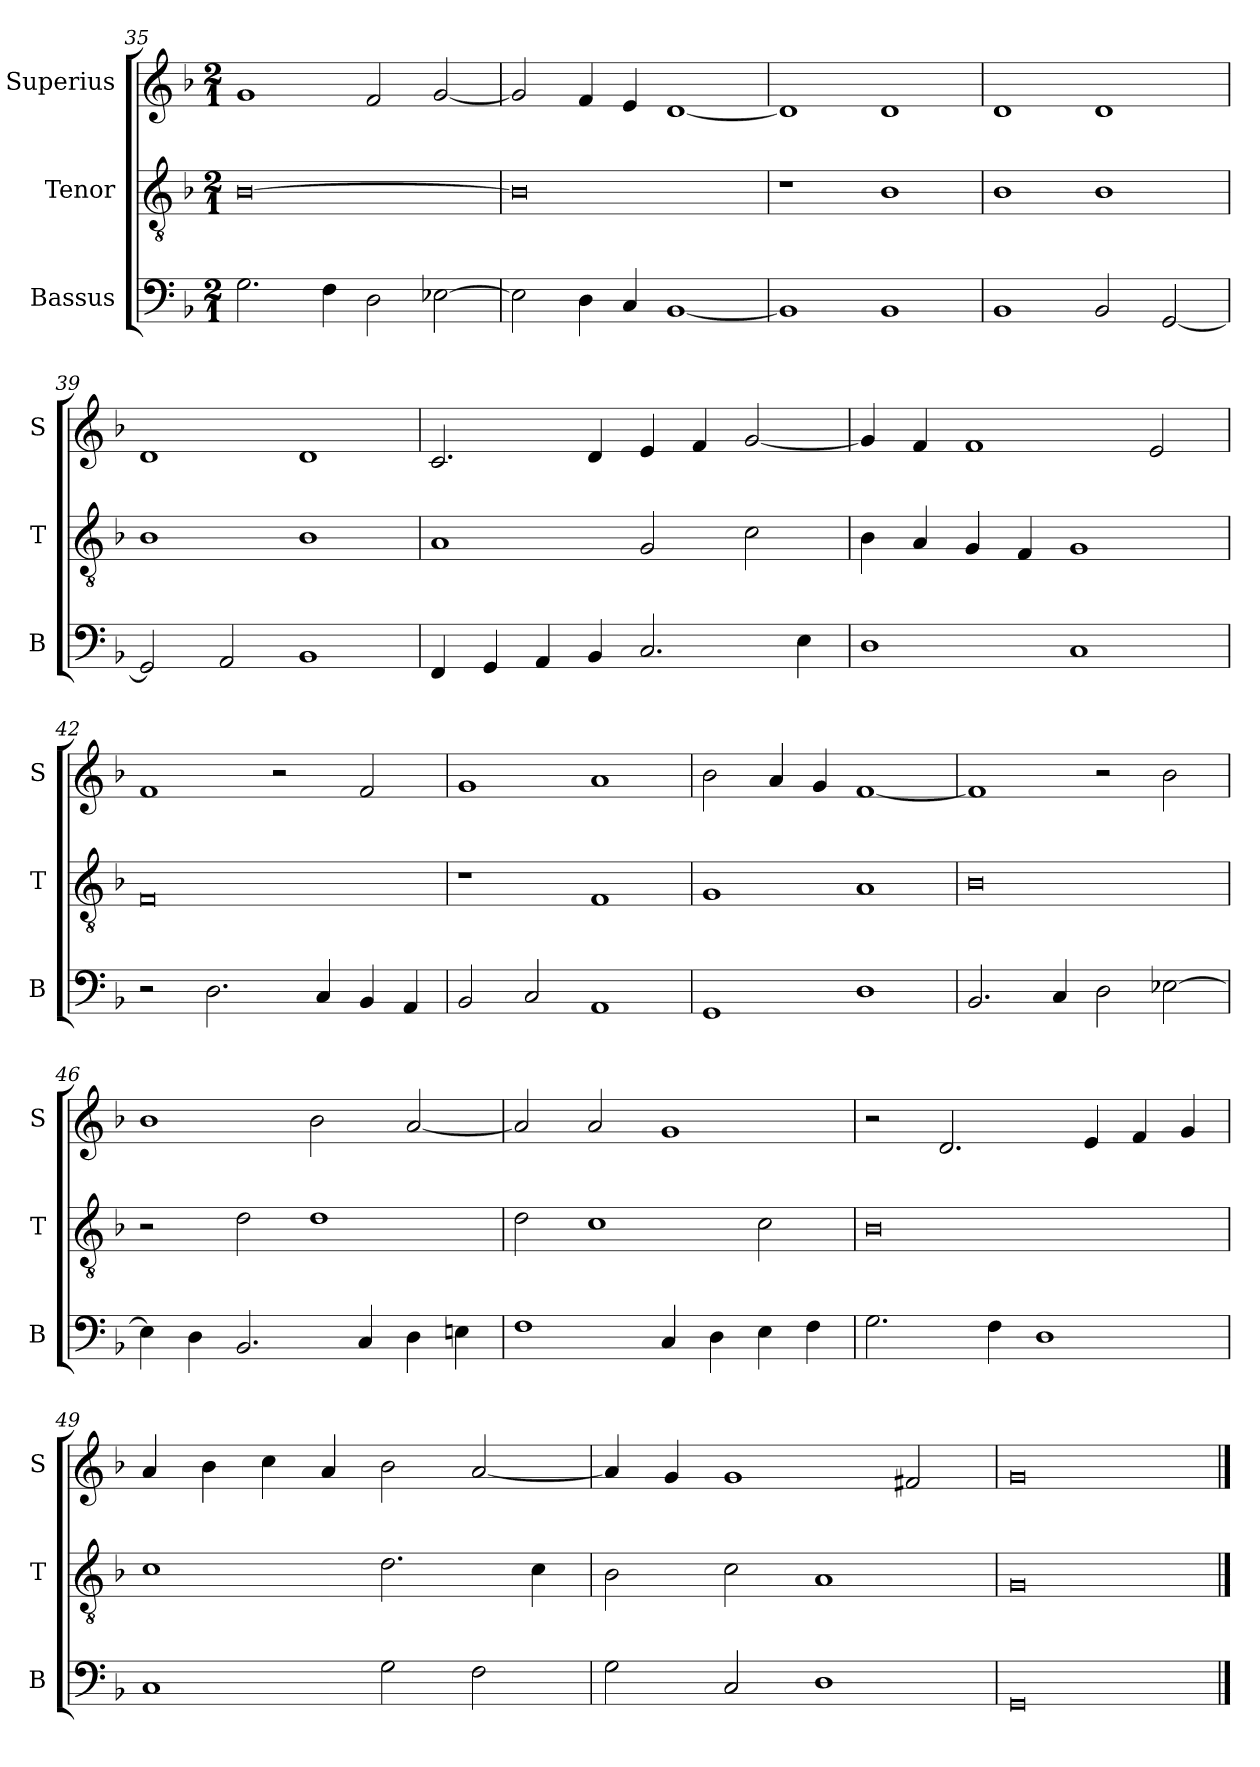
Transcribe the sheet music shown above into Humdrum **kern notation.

**kern	**kern	**kern
*part3	*part2	*part1
*staff3	*staff2	*staff1
*I"Bassus	*I"Tenor	*I"Superius
*I'B	*I'T	*I'S
*clefF4	*clefGv2	*clefG2
*k[b-]	*k[b-]	*k[b-]
*M2/1	*M2/1	*M2/1
=35	=35	=35
2.G	[0B-	1g
4F	.	.
2D	.	2f
[2E-X	.	[2g
=36	=36	=36
2E-]	0B-]	2g]
4D	.	4f
4C	.	4e
[1BB-	.	[1d
=37	=37	=37
1BB-]	1r	1d]
1BB-	1B-	1d
=38	=38	=38
1BB-	1B-	1d
2BB-	1B-	1d
[2GG	.	.
=39	=39	=39
2GG]	1B-	1d
2AA	.	.
1BB-	1B-	1d
=40	=40	=40
4FF	1A	2.c
4GG	.	.
4AA	.	.
4BB-	.	4d
2.C	2G	4e
.	.	4f
.	2c	[2g
4E	.	.
=41	=41	=41
1D	4B-	4g]
.	4A	4f
.	4G	1f
.	4F	.
1C	1G	.
.	.	2e
=42	=42	=42
2r	0F	1f
2.D	.	.
.	.	2r
4C	.	.
4BB-	.	2f
4AA	.	.
=43	=43	=43
2BB-	1r	1g
2C	.	.
1AA	1F	1a
=44	=44	=44
1GG	1G	2b-
.	.	4a
.	.	4g
1D	1A	[1f
=45	=45	=45
2.BB-	0B-	1f]
4C	.	.
2D	.	2r
[2E-X	.	2b-
=46	=46	=46
4E-]	2r	1b-
4D	.	.
2.BB-	2d	.
.	1d	2b-
4C	.	.
4D	.	[2a
4En	.	.
=47	=47	=47
1F	2d	2a]
.	1c	2a
4C	.	1g
4D	.	.
4E	2c	.
4F	.	.
=48	=48	=48
2.G	0B-	2r
.	.	2.d
4F	.	.
1D	.	.
.	.	4e
.	.	4f
.	.	4g
=49	=49	=49
1C	1c	4a
.	.	4b-
.	.	4cc
.	.	4a
2G	2.d	2b-
2F	.	[2a
.	4c	.
=50	=50	=50
2G	2B-	4a]
.	.	4g
2C	2c	1g
1D	1A	.
.	.	2f#X
=51	=51	=51
0GG	0G	0g
==	==	==
*-	*-	*-
